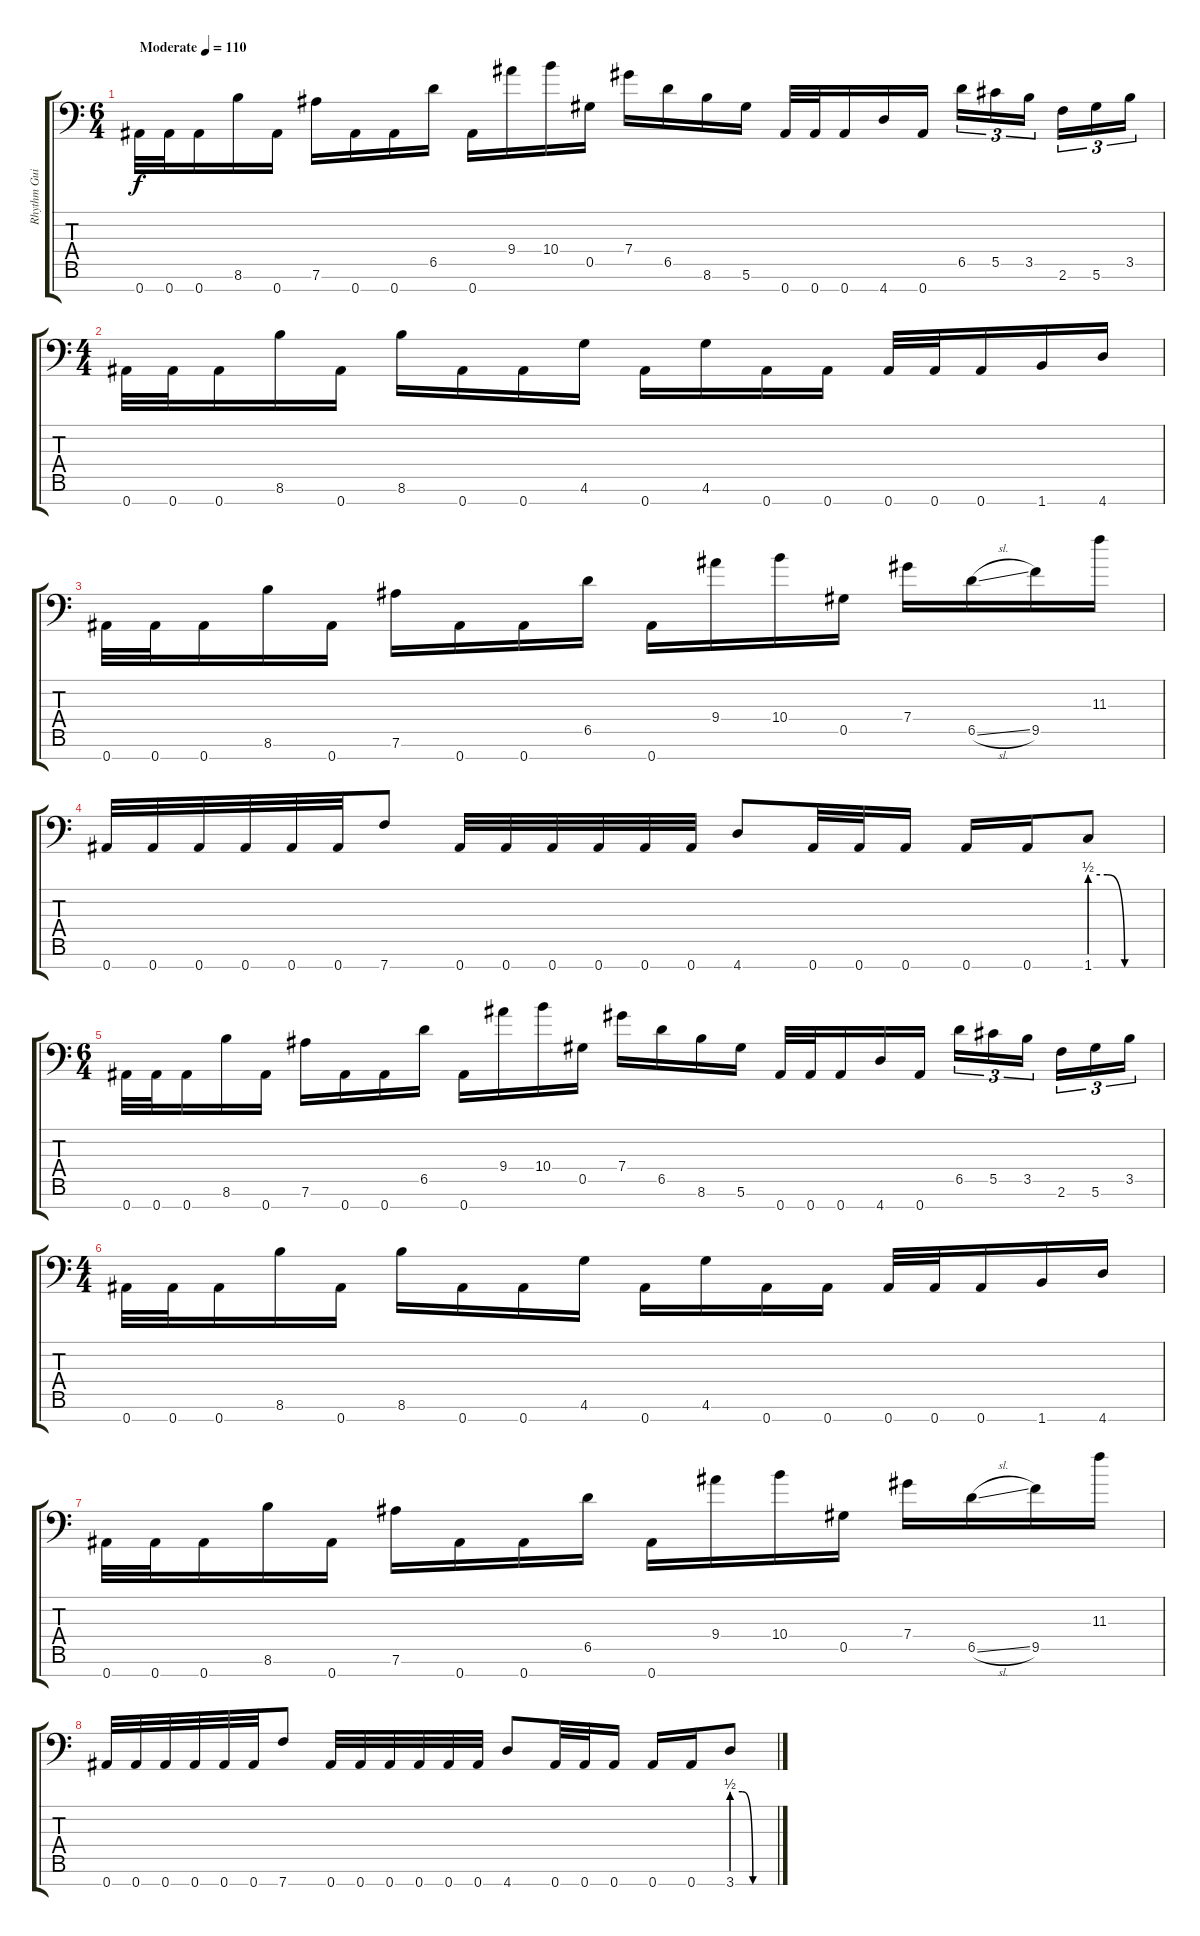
\track ("Rhythm Guitar 1" "Rhythm Gui") {instrument distortionguitar}
\staff {score tabs}
\tuning (Eb4 Bb3 Gb3 Db3 Ab2 Eb2 Bb1) {hide}
\ts (6 4)
\tempo (110 "Moderate")
\clef f4
\ks c
0.7.32{dy f instrument distortionguitar} 0.7.32 0.7.16 8.6.16 0.7.16 7.6.16 0.7.16 0.7.16 6.5.16 0.7.16 9.4.16 10.4.16 0.5.16 7.4.16 6.5.16 8.6.16 5.6.16 0.7.32 0.7.32 0.7.16 4.7.16 0.7.16{beam splitsecondary} 6.5.16{tu (3 2)} 5.5.16{tu (3 2)} 3.5.16{tu (3 2) beam splitsecondary} 2.6.16{tu (3 2)} 5.6.16{tu (3 2)} 3.5.16{tu (3 2)} |
\ts (4 4)
0.7.32 0.7.32 0.7.16 8.6.16 0.7.16 8.6.16 0.7.16 0.7.16 4.6.16 0.7.16 4.6.16 0.7.16 0.7.16 0.7.32 0.7.32 0.7.16 1.7.16 4.7.16 |
0.7.32 0.7.32 0.7.16 8.6.16 0.7.16 7.6.16 0.7.16 0.7.16 6.5.16 0.7.16 9.4.16 10.4.16 0.5.16 7.4.16 6.5{sl}.16 9.5.16 11.3.16 |
0.7.32 0.7.32 0.7.32 0.7.32 0.7.32 0.7.32 7.7.8 0.7.32 0.7.32 0.7.32 0.7.32 0.7.32 0.7.32 4.7.8 0.7.32 0.7.32 0.7.16 0.7.16 0.7.16 1.7{be (custom 0 2 15 2 30 0 60 0)}.8 |
\ts (6 4)
0.7.32 0.7.32 0.7.16 8.6.16 0.7.16 7.6.16 0.7.16 0.7.16 6.5.16 0.7.16 9.4.16 10.4.16 0.5.16 7.4.16 6.5.16 8.6.16 5.6.16 0.7.32 0.7.32 0.7.16 4.7.16 0.7.16{beam splitsecondary} 6.5.16{tu (3 2)} 5.5.16{tu (3 2)} 3.5.16{tu (3 2) beam splitsecondary} 2.6.16{tu (3 2)} 5.6.16{tu (3 2)} 3.5.16{tu (3 2)} |
\ts (4 4)
0.7.32 0.7.32 0.7.16 8.6.16 0.7.16 8.6.16 0.7.16 0.7.16 4.6.16 0.7.16 4.6.16 0.7.16 0.7.16 0.7.32 0.7.32 0.7.16 1.7.16 4.7.16 |
0.7.32 0.7.32 0.7.16 8.6.16 0.7.16 7.6.16 0.7.16 0.7.16 6.5.16 0.7.16 9.4.16 10.4.16 0.5.16 7.4.16 6.5{sl}.16 9.5.16 11.3.16 |
0.7.32 0.7.32 0.7.32 0.7.32 0.7.32 0.7.32 7.7.8 0.7.32 0.7.32 0.7.32 0.7.32 0.7.32 0.7.32 4.7.8 0.7.32 0.7.32 0.7.16 0.7.16 0.7.16 3.7{be (custom 0 2 15 2 30 0 60 0)}.8
